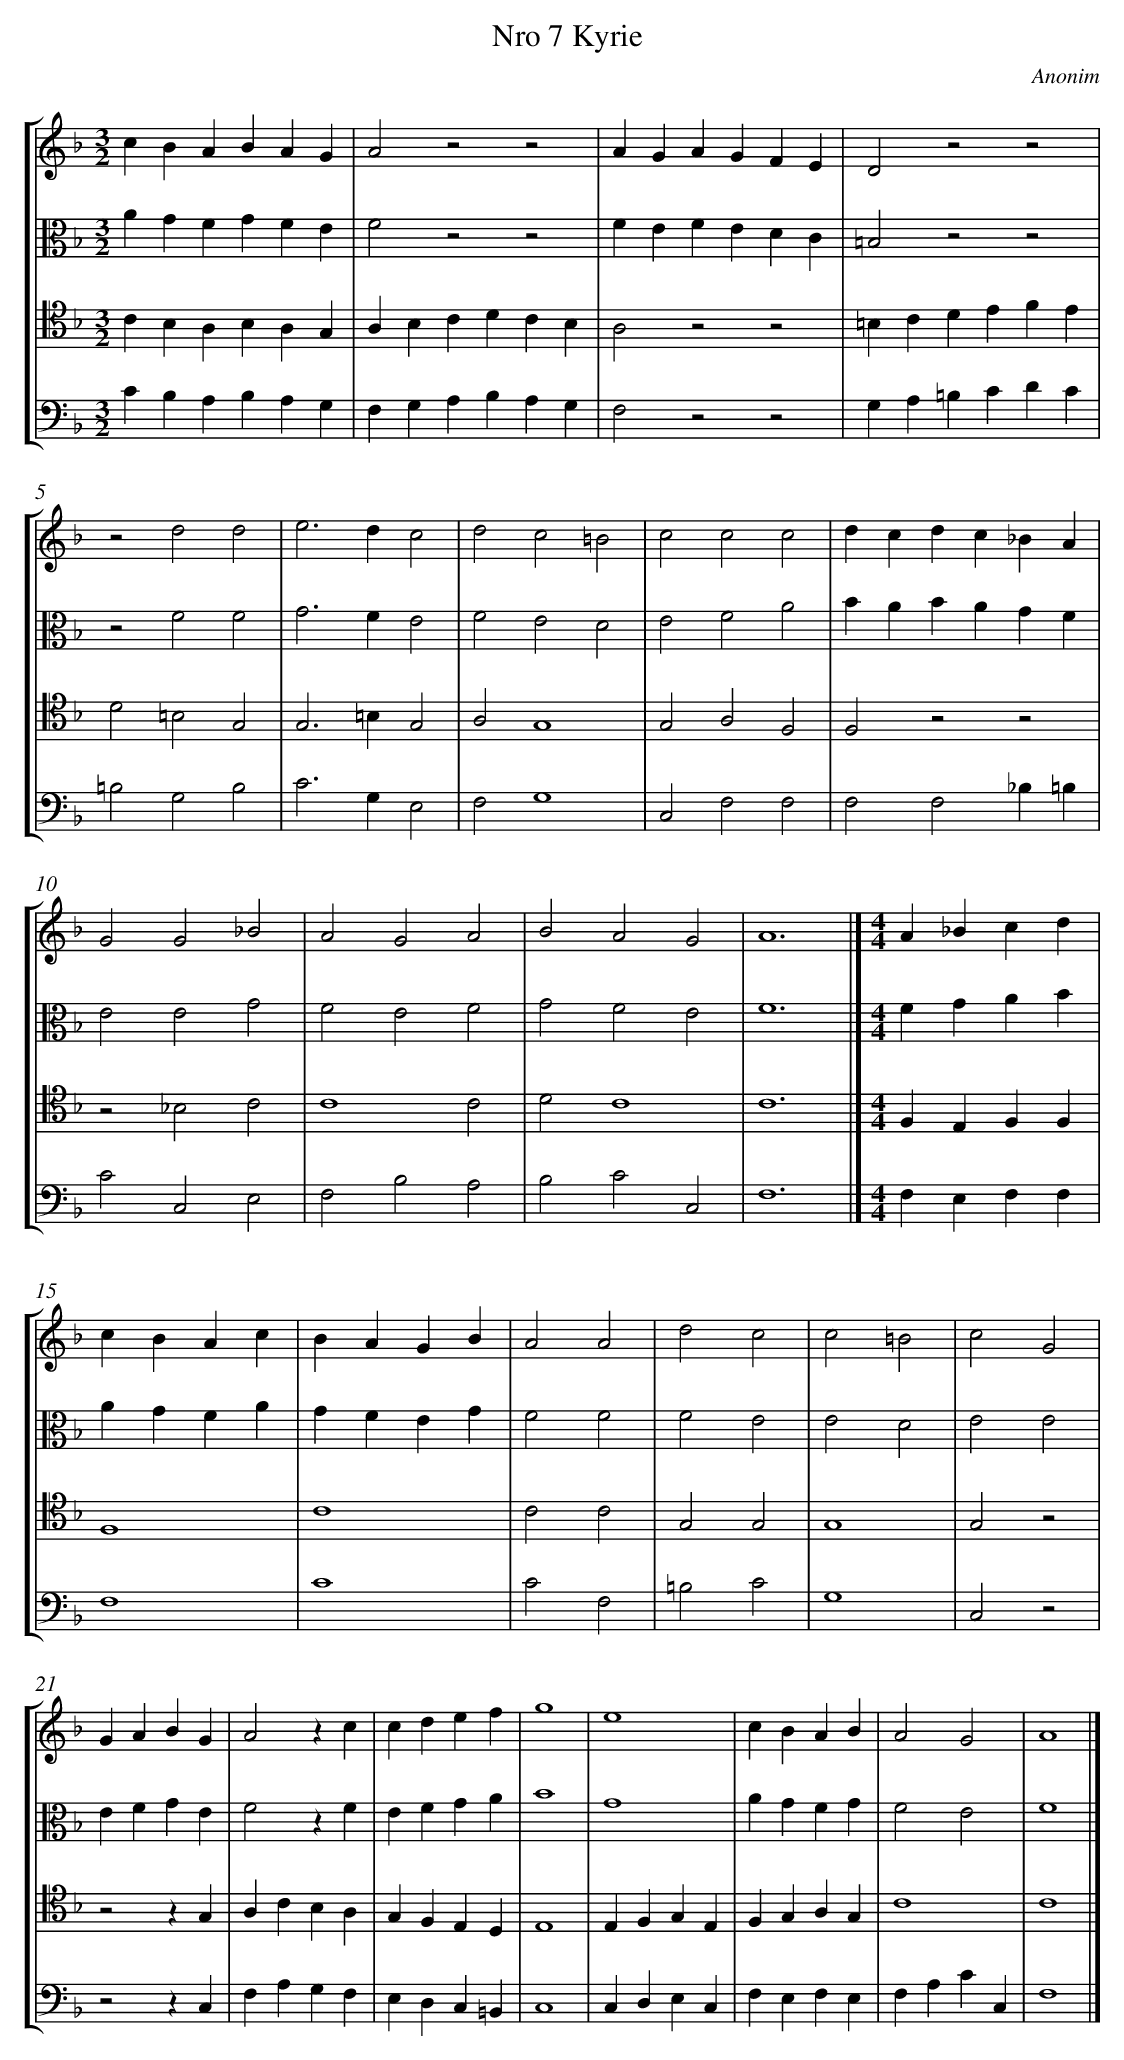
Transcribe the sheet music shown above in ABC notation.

X:1
T: Nro 7 Kyrie
C: Anonim
L: 1/4
M: 3/2
%%staves [1 2 3 4]
V: 1
V: 2 clef=alto
V: 3 clef=tenor
V: 4 clef=bass
K: F
[V:1] cBABAG |
[V:2] AGFGFE |
[V:3] CB,A,B,A,G, |
[V:4] CB,A,B,A,G, |
[V:1] A2z2z2 |
[V:2] F2z2z2 |
[V:3] A,B,CDCB, |
[V:4] F,G,A,B,A,G, |
[V:1] AGAGFE |
[V:2] FEFEDC |
[V:3] A,2z2z2 |
[V:4] F,2z2z2 |
[V:1] D2z2z2 |
[V:2] =B,2z2z2 |
[V:3] =B,CDEFE |
[V:4] G,A,=B,CDC |
[V:1] z2d2d2 |
[V:2] z2F2F2 |
[V:3] D2=B,2G,2 |
[V:4] =B,2G,2B,2 |
[V:1] e2>d2c2 |
[V:2] G2>F2E2 |
[V:3] G,2>=B,2G,2 |
[V:4] C2>G,2E,2 |
[V:1] d2c2=B2 |
[V:2] F2E2D2 |
[V:3] A,2G,4 |
[V:4] F,2G,4 |
[V:1] c2c2c2 |
[V:2] E2F2A2 |
[V:3] G,2A,2F,2 |
[V:4] C,2F,2F,2 |
[V:1] dcdc_BA |
[V:2] BABAGF |
[V:3] F,2z2z2 |
[V:4] F,2F,2_B,=B, |
[V:1] G2G2_B2 |
[V:2] E2E2G2 |
[V:3] z2_B,2C2 |
[V:4] C2C,2E,2 |
[V:1] A2G2A2 |
[V:2] F2E2F2 |
[V:3] C4C2 |
[V:4] F,2B,2A,2 |
[V:1] B2A2G2 |
[V:2] G2F2E2 |
[V:3] D2C4 |
[V:4] B,2C2C,2 |
[V:1] A6 |]
[V:2] F6 |]
[V:3] C6 |]
[V:4] F,6 |]
[V:1] [M:4/4]A_Bcd [I:setbarnb 15]|
[V:2] [M:4/4]FGAB |
[V:3] [M:4/4]F,E,F,F, |
[V:4] [M:4/4]F,E,F,F, |
[V:1] cBAc |
[V:2] AGFA |
[V:3] F,4 |
[V:4] F,4 |
[V:1] BAGB |
[V:2] GFEG |
[V:3] C4 |
[V:4] C4 |
[V:1] A2A2 |
[V:2] F2F2 |
[V:3] C2C2 |
[V:4] C2F,2 |
[V:1] d2c2 |
[V:2] F2E2 |
[V:3] G,2G,2 |
[V:4] =B,2C2 |
[V:1] c2=B2 |
[V:2] E2D2 |
[V:3] G,4 |
[V:4] G,4 |
[V:1] c2G2 |
[V:2] E2E2 |
[V:3] G,2z2 |
[V:4] C,2z2 |
[V:1] GABG |
[V:2] EFGE |
[V:3] z2zG, |
[V:4] z2zC, |
[V:1] A2zc |
[V:2] F2zF |
[V:3] A,CB,A, |
[V:4] F,A,G,F, |
[V:1] cdef |
[V:2] EFGA |
[V:3] G,F,E,D, |
[V:4] E,D,C,=B,, |
[V:1] g4 |
[V:2] B4 |
[V:3] E,4 |
[V:4] C,4 |
[V:1] e4 |
[V:2] G4 |
[V:3] E,F,G,E, |
[V:4] C,D,E,C, |
[V:1] cBAB |
[V:2] AGFG |
[V:3] F,G,A,G, |
[V:4] F,E,F,E, |
[V:1] A2G2 |
[V:2] F2E2 |
[V:3] C4 |
[V:4] F,A,CC, |
[V:1] A4 |]
[V:2] F4 |]
[V:3] C4 |]
[V:4] F,4 |]
